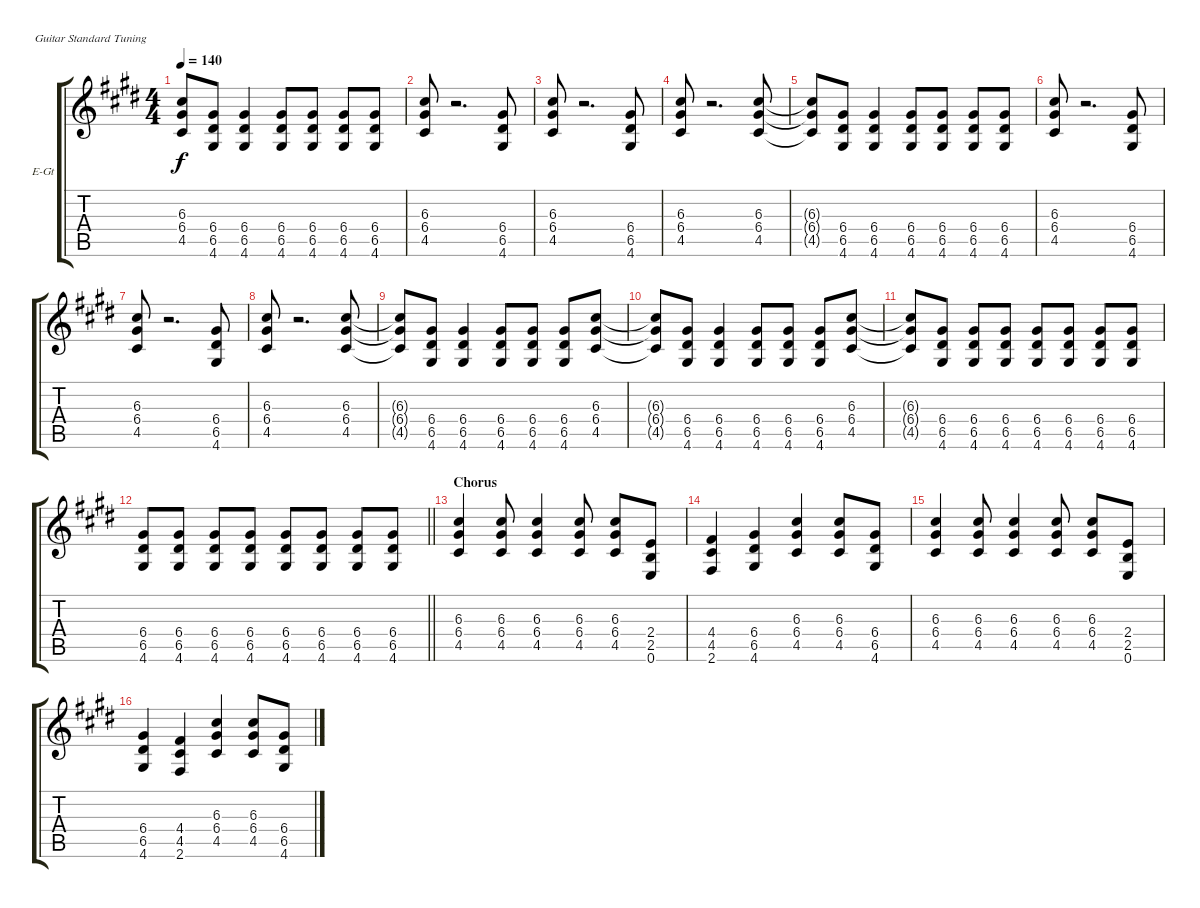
\bracketExtendMode groupsimilarinstruments
\firstSystemTrackNameOrientation horizontal
\otherSystemsTrackNameOrientation horizontal
\track ("Lead Guitar" "E-Gt") {instrument overdrivenguitar}
\staff {score tabs}
\tuning (E4 B3 G3 D3 A2 E2)
\ts (4 4)
\tempo 140
\clef g2
\ks e
(6.3{t} 6.4{t} 4.5{t}).8{dy f} (6.4 6.5 4.6).8 (6.4 6.5 4.6).4 (6.4 6.5 4.6).8 (6.4 6.5 4.6).8 (6.4 6.5 4.6).8 (6.4 6.5 4.6).8 |
(6.3 6.4 4.5).8 r.2{d} (6.4 6.5 4.6).8 |
(6.3 6.4 4.5).8 r.2{d} (6.4 6.5 4.6).8 |
(6.3 6.4 4.5).8 r.2{d} (6.3 6.4 4.5).8 |
(6.3{t} 6.4{t} 4.5{t}).8 (6.4 6.5 4.6).8 (6.4 6.5 4.6).4 (6.4 6.5 4.6).8 (6.4 6.5 4.6).8 (6.4 6.5 4.6).8 (6.4 6.5 4.6).8 |
(6.3 6.4 4.5).8 r.2{d} (6.4 6.5 4.6).8 |
(6.3 6.4 4.5).8 r.2{d} (6.4 6.5 4.6).8 |
(6.3 6.4 4.5).8 r.2{d} (6.3 6.4 4.5).8 |
(6.3{t} 6.4{t} 4.5{t}).8 (6.4 6.5 4.6).8 (6.4 6.5 4.6).4 (6.4 6.5 4.6).8 (6.4 6.5 4.6).8 (6.4 6.5 4.6).8 (6.3 6.4 4.5).8 |
(6.3{t} 6.4{t} 4.5{t}).8 (6.4 6.5 4.6).8 (6.4 6.5 4.6).4 (6.4 6.5 4.6).8 (6.4 6.5 4.6).8 (6.4 6.5 4.6).8 (6.3 6.4 4.5).8 |
(6.3{t} 6.4{t} 4.5{t}).8 (6.4 6.5 4.6).8 (6.4 6.5 4.6).8 (6.4 6.5 4.6).8 (6.4 6.5 4.6).8 (6.4 6.5 4.6).8 (6.4 6.5 4.6).8 (6.4 6.5 4.6).8 |
\barLineRight lightlight
(6.4 6.5 4.6).8 (6.4 6.5 4.6).8 (6.4 6.5 4.6).8 (6.4 6.5 4.6).8 (6.4 6.5 4.6).8 (6.4 6.5 4.6).8 (6.4 6.5 4.6).8 (6.4 6.5 4.6).8 |
\section ("" "Chorus")
(6.3 6.4 4.5).4 (6.3 6.4 4.5).8 (6.3 6.4 4.5).4 (6.3 6.4 4.5).8 (6.3 6.4 4.5).8 (2.4 2.5 0.6).8 |
(4.4 4.5 2.6).4 (6.4 6.5 4.6).4 (6.3 6.4 4.5).4 (6.3 6.4 4.5).8 (6.4 6.5 4.6).8 |
(6.3 6.4 4.5).4 (6.3 6.4 4.5).8 (6.3 6.4 4.5).4 (6.3 6.4 4.5).8 (6.3 6.4 4.5).8 (2.4 2.5 0.6).8 |
(6.4 6.5 4.6).4 (4.4 4.5 2.6).4 (6.3 6.4 4.5).4 (6.3 6.4 4.5).8 (6.4 6.5 4.6).8
